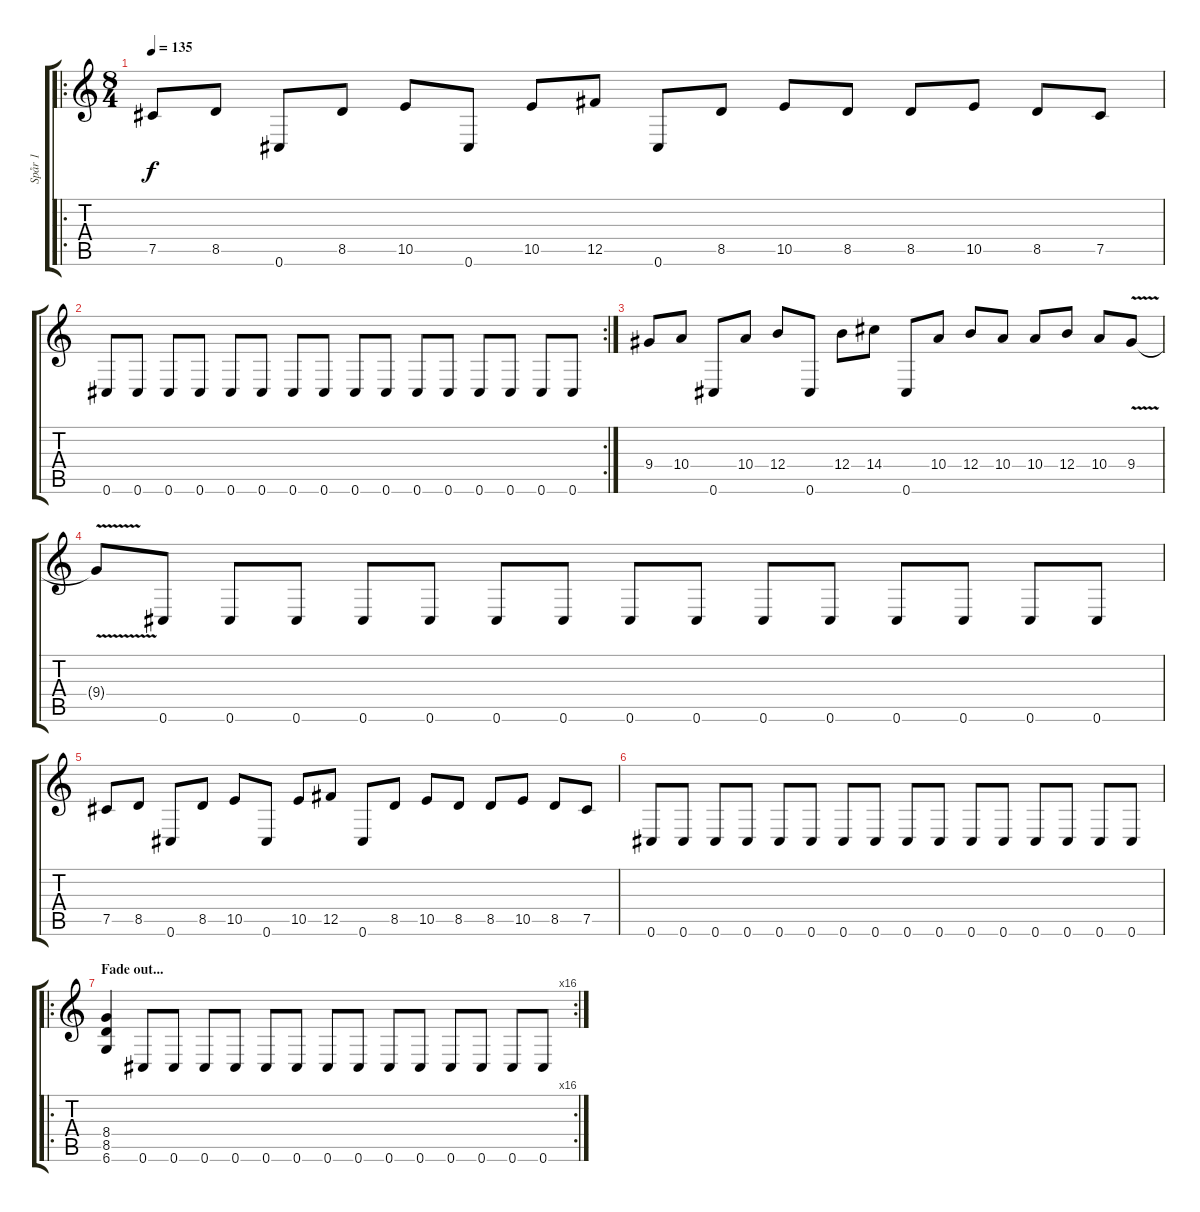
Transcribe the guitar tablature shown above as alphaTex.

\track ("Spår 1" "Spår 1") {instrument distortionguitar}
\staff {score tabs}
\tuning (Db4 Ab3 E3 B2 Gb2 Db2) {hide}
\ro
\ts (8 4)
\tempo 135
\clef g2
\ks c
7.5.8{dy f} 8.5.8 0.6.8 8.5.8 10.5.8 0.6.8 10.5.8 12.5.8 0.6.8 8.5.8 10.5.8 8.5.8 8.5.8 10.5.8 8.5.8 7.5.8 |
\rc 2
0.6.8 0.6.8 0.6.8 0.6.8 0.6.8 0.6.8 0.6.8 0.6.8 0.6.8 0.6.8 0.6.8 0.6.8 0.6.8 0.6.8 0.6.8 0.6.8 |
9.4.8 10.4.8 0.6.8 10.4.8 12.4.8 0.6.8 12.4.8 14.4.8 0.6.8 10.4.8 12.4.8 10.4.8 10.4.8 12.4.8 10.4.8 9.4{v}.8 |
9.4{t}.8 0.6.8 0.6.8 0.6.8 0.6.8 0.6.8 0.6.8 0.6.8 0.6.8 0.6.8 0.6.8 0.6.8 0.6.8 0.6.8 0.6.8 0.6.8 |
7.5.8 8.5.8 0.6.8 8.5.8 10.5.8 0.6.8 10.5.8 12.5.8 0.6.8 8.5.8 10.5.8 8.5.8 8.5.8 10.5.8 8.5.8 7.5.8 |
0.6.8 0.6.8 0.6.8 0.6.8 0.6.8 0.6.8 0.6.8 0.6.8 0.6.8 0.6.8 0.6.8 0.6.8 0.6.8 0.6.8 0.6.8 0.6.8 |
\ro
\rc 16
\section ("" "Fade out...")
(8.4 8.5 6.6).4 0.6.8 0.6.8 0.6.8 0.6.8 0.6.8 0.6.8 0.6.8 0.6.8 0.6.8 0.6.8 0.6.8 0.6.8 0.6.8 0.6.8
